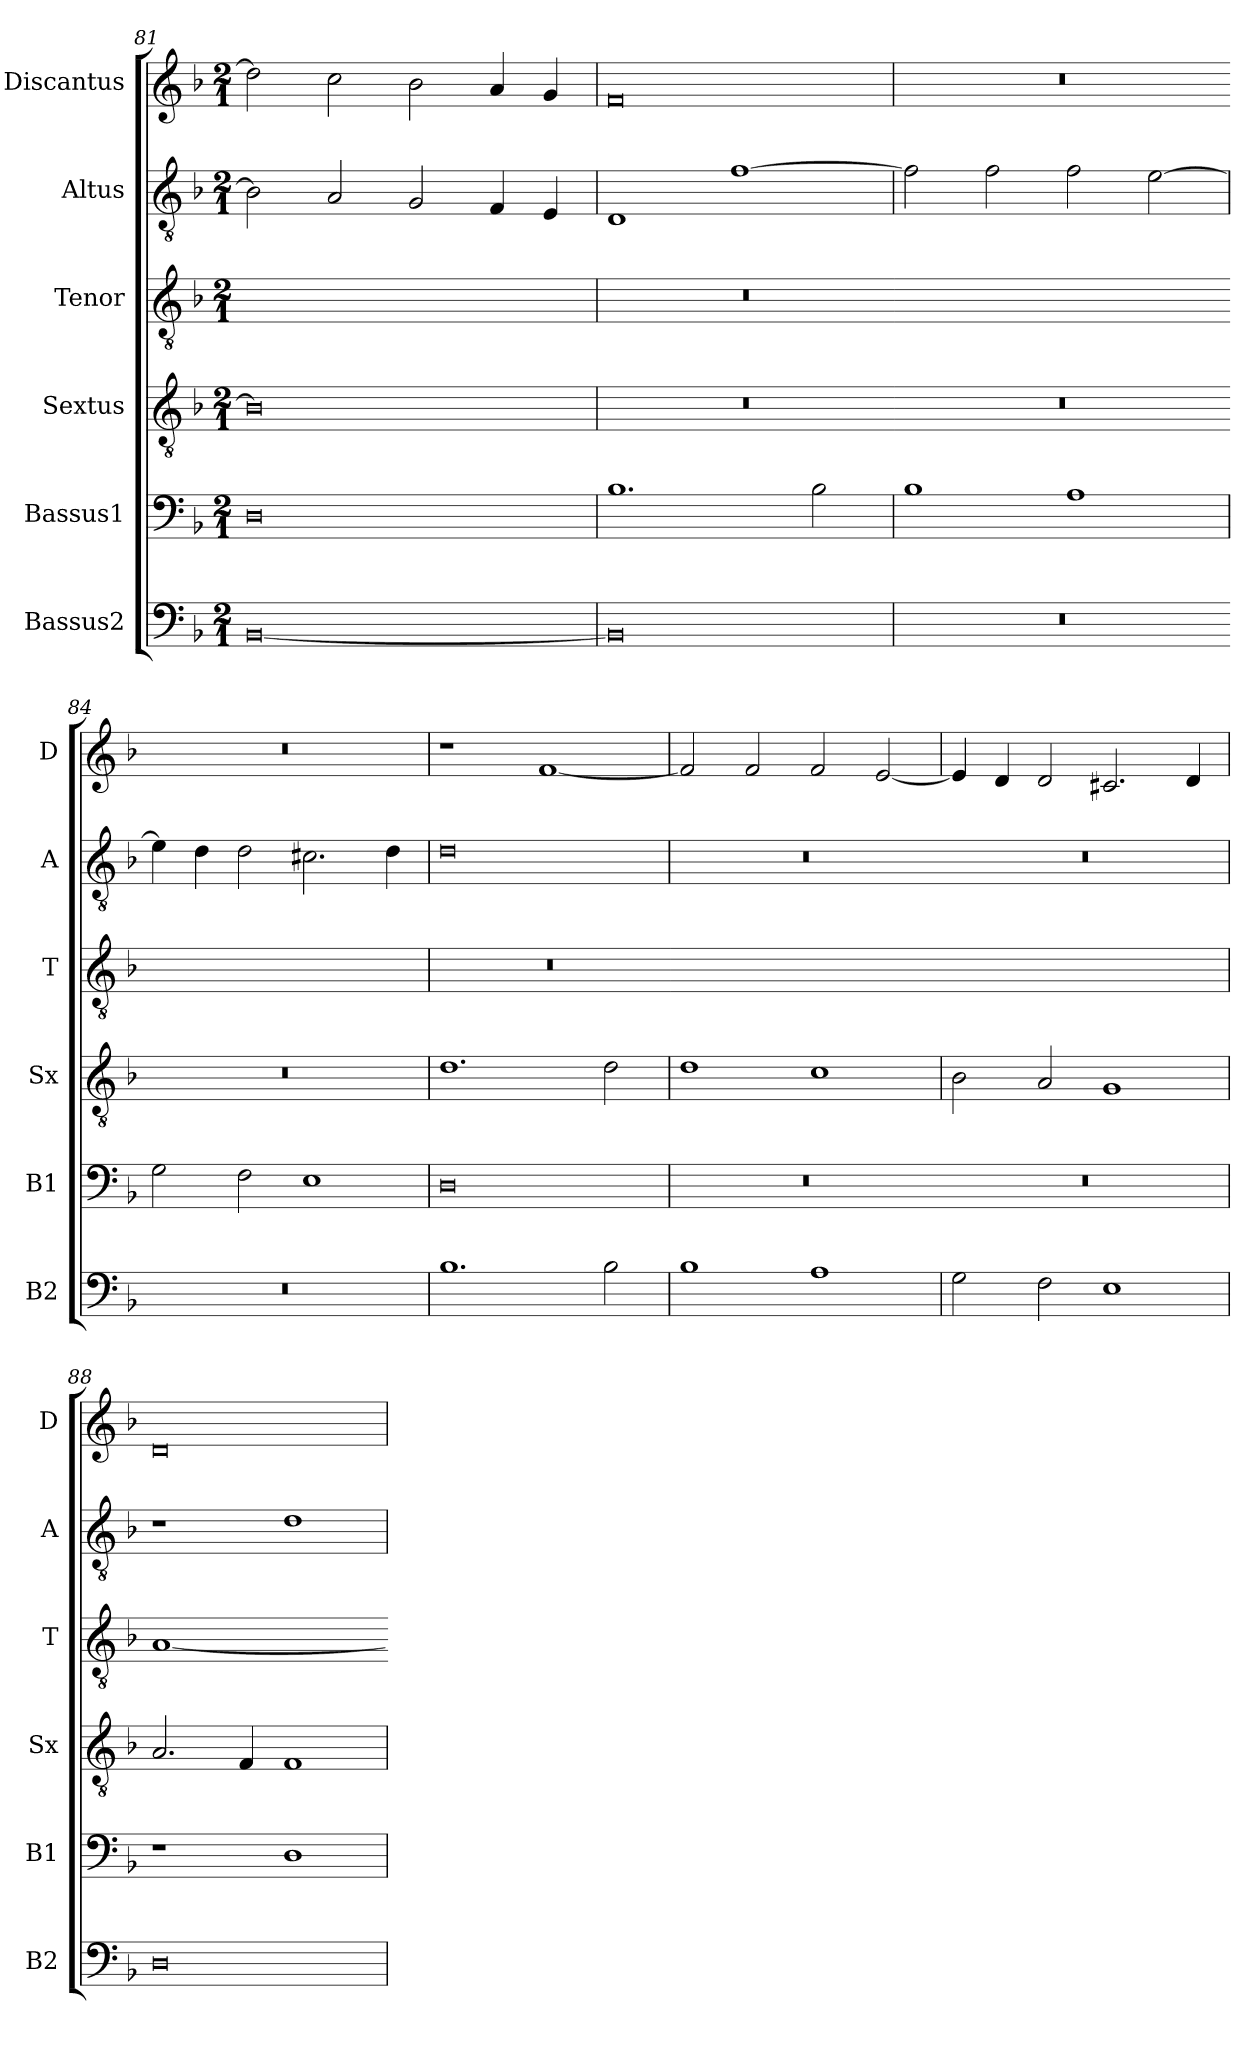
**kern	**kern	**kern	**kern	**kern	**kern
*part6	*part5	*part4	*part3	*part2	*part1
*staff6	*staff5	*staff4	*staff3	*staff2	*staff1
*I"Bassus2	*I"Bassus1	*I"Sextus	*I"Tenor	*I"Altus	*I"Discantus
*I'B2	*I'B1	*I'Sx	*I'T	*I'A	*I'D
*clefF4	*clefF4	*clefGv2	*clefGv2	*clefGv2	*clefG2
*k[b-]	*k[b-]	*k[b-]	*k[b-]	*k[b-]	*k[b-]
*M2/1	*M2/1	*M2/1	*M2/1	*M2/1	*M2/1
=81	=81	=81	=81	=81	=81
!	!	!	!LO:N:vis=1	!	!
[0BB-	0D	0B-]	0dyy]	2B-\]	2dd\]
.	.	.	.	2A/	2cc\
.	.	.	.	2G/	2b-\
.	.	.	.	4F/	4a/
.	.	.	.	4E/	4g/
=82	=82	=82	=82	=82	=82
!	!	!	!LO:N:vis=1	!	!
0BB-]	1.B-	0r	0r	1D	0f
.	.	.	.	[1f	.
.	2B-\	.	.	.	.
=83	=83	=83	=83-	=83	=83
!	!	!	!LO:N:vis=1	!	!
0r	1B-	0r	0ryy	2f\]	0r
.	.	.	.	2f\	.
.	1A	.	.	2f\	.
.	.	.	.	[2e\	.
=84	=84	=84	=84-	=84	=84
!	!	!	!LO:N:vis=1	!	!
0r	2G\	0r	0ryy	4e\]	0r
.	.	.	.	4d\	.
.	2F\	.	.	2d\	.
.	1E	.	.	2.c#X\	.
.	.	.	.	4d\	.
=85	=85	=85	=85	=85	=85
!	!	!	!LO:N:vis=1	!	!
1.B-	0D	1.d	0r	0d	1r
.	.	.	.	.	[1f
2B-\	.	2d\	.	.	.
=86	=86	=86	=86-	=86	=86
!	!	!	!LO:N:vis=1	!	!
1B-	0r	1d	0ryy	0r	2f/]
.	.	.	.	.	2f/
1A	.	1c	.	.	2f/
.	.	.	.	.	[2e/
=87	=87	=87	=87-	=87	=87
!	!	!	!LO:N:vis=1	!	!
2G\	0r	2B-\	0ryy	0r	4e/]
.	.	.	.	.	4d/
2F\	.	2A/	.	.	2d/
1E	.	1G	.	.	2.c#X/
.	.	.	.	.	4d/
=88	=88	=88	=88	=88	=88
!	!	!	!LO:N:vis=1	!	!
0D	1r	2.A/	[y0A	1r	0d
.	.	4F/	.	.	.
.	1D	1F	.	1d	.
=	=	=	=-	=	=
*-	*-	*-	*-	*-	*-
